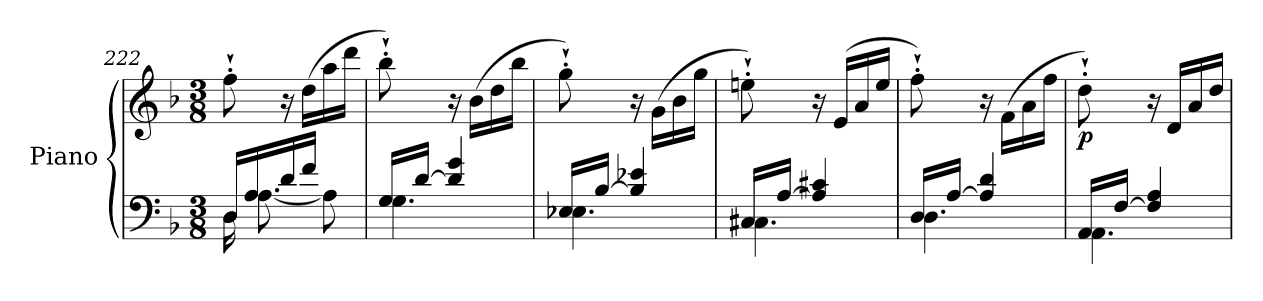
**kern	**kern	**dynam
*part1	*part1	*part1
*staff2	*staff1	*staff1/2
*I"Piano	*	*
*I'Pno	*	*
*clefF4	*clefG2	*
*k[b-]	*k[b-]	*
*M3/8	*M3/8	*
=222	=222	=222
*^	*	*
16D/LL	16D\	8ff'`\	.
16A/	[8.A\	.	.
16d/	.	16r	.
!	!	!	!LO:DY:b
16f/JJ	.	(>16dd\LL	other-dynamics
8ryy	8A\]	16aa\	.
.	.	16ddd\JJ	.
=223	=223	=223	=223
16G/LL	4.G\	8bb-'`\)	.
[16d/JJ	.	.	.
4d/] 4g/	.	16r	.
.	.	(>16b-\LL	.
.	.	16dd\	.
.	.	16bb-\JJ	.
!!LO:PB:g=z
=224	=224	=224	=224
16E-X/LL	4.E-X\	8gg'`\)	.
[16B-/JJ	.	.	.
4B-/] 4e-X/	.	16r	.
.	.	(>16g\LL	.
.	.	16b-\	.
.	.	16gg\JJ	.
=225	=225	=225	=225
!	!	!	!LO:DY:b
16C#X/LL	4.C#X\	8een'`\)	other-dynamics
[16A/JJ	.	.	.
4A/] 4c#X/	.	16r	.
.	.	(>16e/LL	.
.	.	16a/	.
.	.	16ee/JJ	.
=226	=226	=226	=226
16D/LL	4.D\	8ff'`\)	.
[16A/JJ	.	.	.
4A/] 4d/	.	16r	.
.	.	(>16f\LL	.
.	.	16a\	.
.	.	16ff\JJ	.
=227	=227	=227	=227
!	!	!	!LO:DY:b
16AA/LL	4.AA\	8dd'`\)	p
[16F/JJ	.	.	.
4F/] 4A/	.	16r	.
!	!	!	!LO:DY:b
.	.	16d/LL	other-dynamics
.	.	16a/	.
.	.	16dd/JJ	.
*v	*v	*	*
=	=	=
*-	*-	*-
